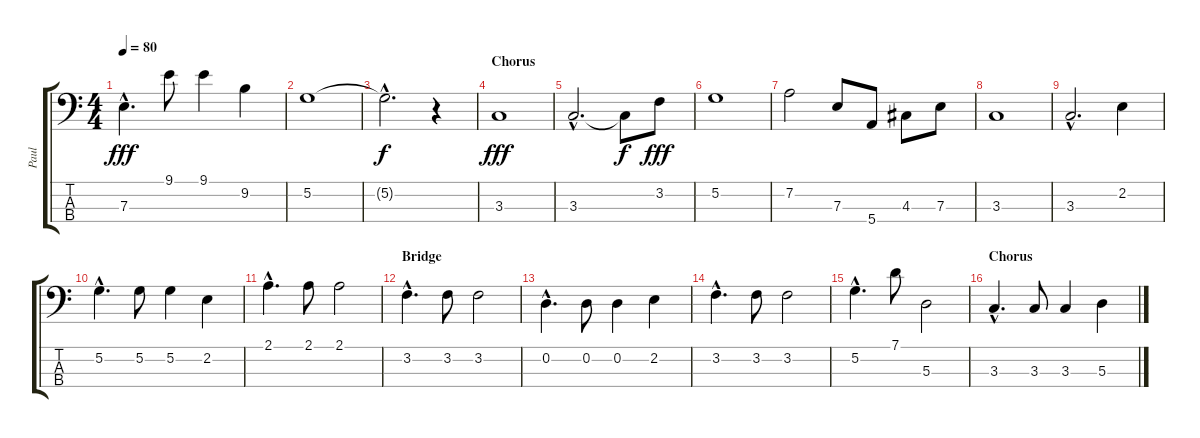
\track ("Paul" "Paul") {instrument acousticbass}
\staff {score tabs}
\tuning (G2 D2 A1 E1) {hide}
\ts (4 4)
\tempo 80
\clef f4
\ks c
7.3{hac}.4{d dy fff} 9.1.8 9.1.4 9.2.4 |
5.2.1 |
5.2{hac t}.2{d dy f} r.4 |
\section ("" "Chorus")
3.3.1{dy fff} |
3.3{hac}.2{d} 3.3{t}.8{dy f} 3.2.8{dy fff} |
5.2.1 |
7.2.2 7.3.8 5.4.8 4.3.8 7.3.8 |
3.3.1 |
3.3{hac}.2{d} 2.2.4 |
5.2{hac}.4{d} 5.2.8 5.2.4 2.2.4 |
2.1{hac}.4{d} 2.1.8 2.1.2 |
\section ("" "Bridge")
3.2{hac}.4{d} 3.2.8 3.2.2 |
0.2{hac}.4{d} 0.2.8 0.2.4 2.2.4 |
3.2{hac}.4{d} 3.2.8 3.2.2 |
5.2{hac}.4{d} 7.1.8 5.3.2 |
\section ("" "Chorus")
3.3{hac}.4{d} 3.3.8 3.3.4 5.3.4
